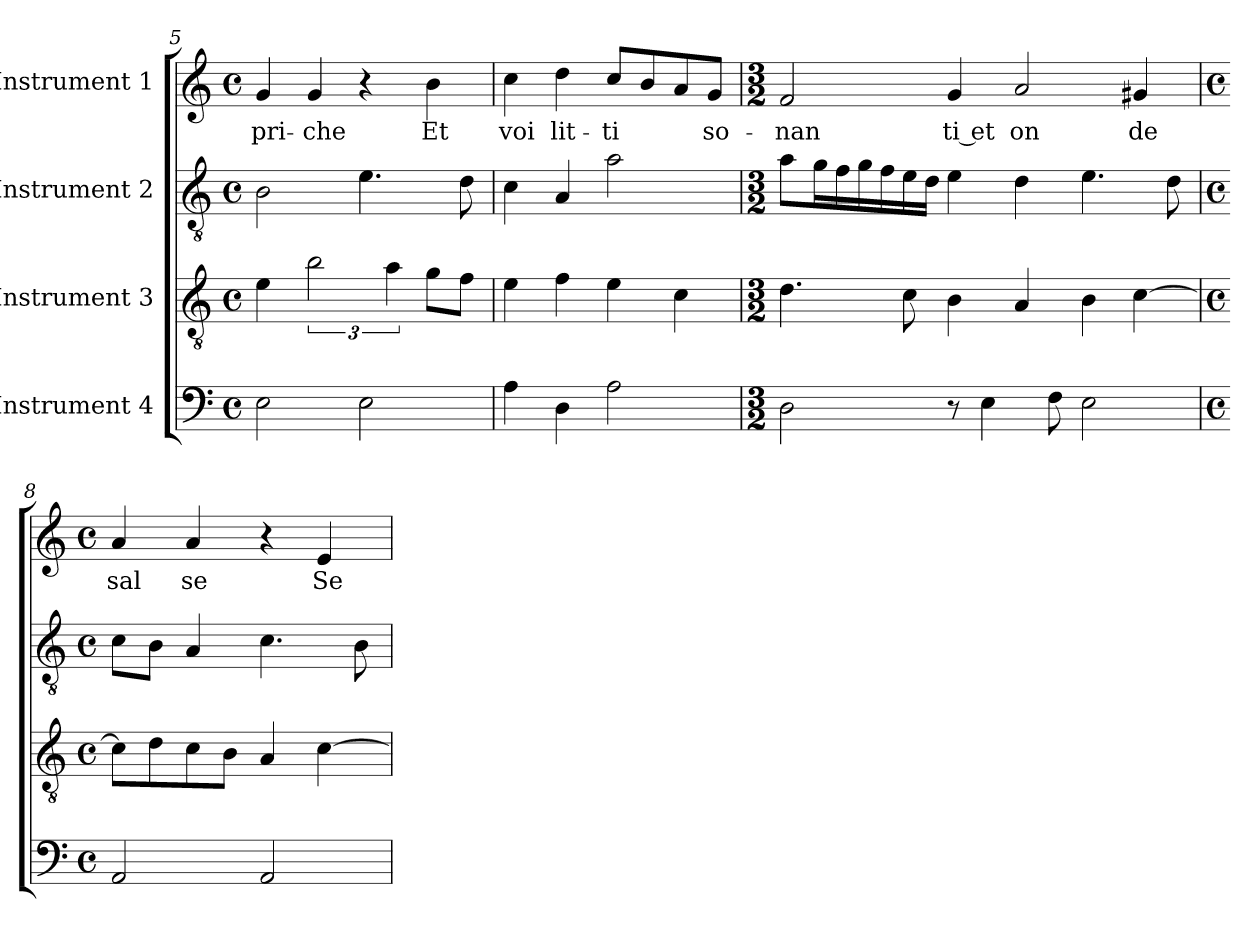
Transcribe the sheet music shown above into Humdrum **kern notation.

**kern	**kern	**kern	**kern	**text
*part4	*part3	*part2	*part1	*part1
*staff4	*staff3	*staff2	*staff1	*staff1
*I"Instrument 4	*I"Instrument 3	*I"Instrument 2	*I"Instrument 1	*
*clefF4	*clefGv2	*clefGv2	*clefG2	*
*M4/4	*M4/4	*M4/4	*M4/4	*
*met(c)	*met(c)	*met(c)	*met(c)	*
=5	=5	=5	=5	=5
!	!	!	!	!LO:LY:b:cj
2E\	4e\	2B\	4g/	-pri-
!	!	!	!	!LO:LY:b:cj
.	3b\	.	4g/	-che
2E\	.	4.e\	4r	.
.	6a\	.	.	.
!	!	!	!	!LO:LY:b:cj
.	8g\L	.	4b\	Et
.	8f\J	8d\	.	.
=6	=6	=6	=6	=6
!	!	!	!	!LO:LY:b:cj
4A\	4e\	4c\	4cc\	voi
!	!	!	!	!LO:LY:b:cj
4D\	4f\	4A/	4dd\	lit-
!	!	!	!	!LO:LY:b:cj
2A\	4e\	2a\	8cc/L	-ti
.	.	.	8b/	.
.	4c\	.	8a/	.
!	!	!	!	!LO:LY:b:cj
.	.	.	8g/J	so-
!!LO:PB:g=z
=7	=7	=7	=7	=7
*M3/2	*M3/2	*M3/2	*M3/2	*
!	!	!	!	!LO:LY:b:cj
2D\	4.d\	8a\L	2f/	-nan
.	.	16g\	.	.
.	.	16f\	.	.
.	.	16g\	.	.
.	.	16f\	.	.
.	8c\	16e\	.	.
.	.	16d\J	.	.
!	!	!	!	!LO:LY:b:rj
8r	4B\	4e\	4g/	ti et
4E\	.	.	.	.
!	!	!	!	!LO:LY:b:cj
.	4A/	4d\	2a/	on
8F\	.	.	.	.
2E\	4B\	4.e\	.	.
!	!	!	!	!LO:LY:b:cj
.	[>4c\	.	4g#/	de
.	.	8d\	.	.
=8	=8	=8	=8	=8
*M4/4	*M4/4	*M4/4	*M4/4	*
*met(c)	*met(c)	*met(c)	*met(c)	*
!	!	!	!	!LO:LY:b:cj
2AA/	8c\L]	8c\L	4a/	sal
.	8d\	8B\J	.	.
!	!	!	!	!LO:LY:b:cj
.	8c\	4A/	4a/	se
.	8B\J	.	.	.
2AA/	4A/	4.c\	4r	.
!	!	!	!	!LO:LY:b:cj
.	[>4c\	.	4e/	Se
.	.	8B\	.	.
=	=	=	=	=
*-	*-	*-	*-	*-
